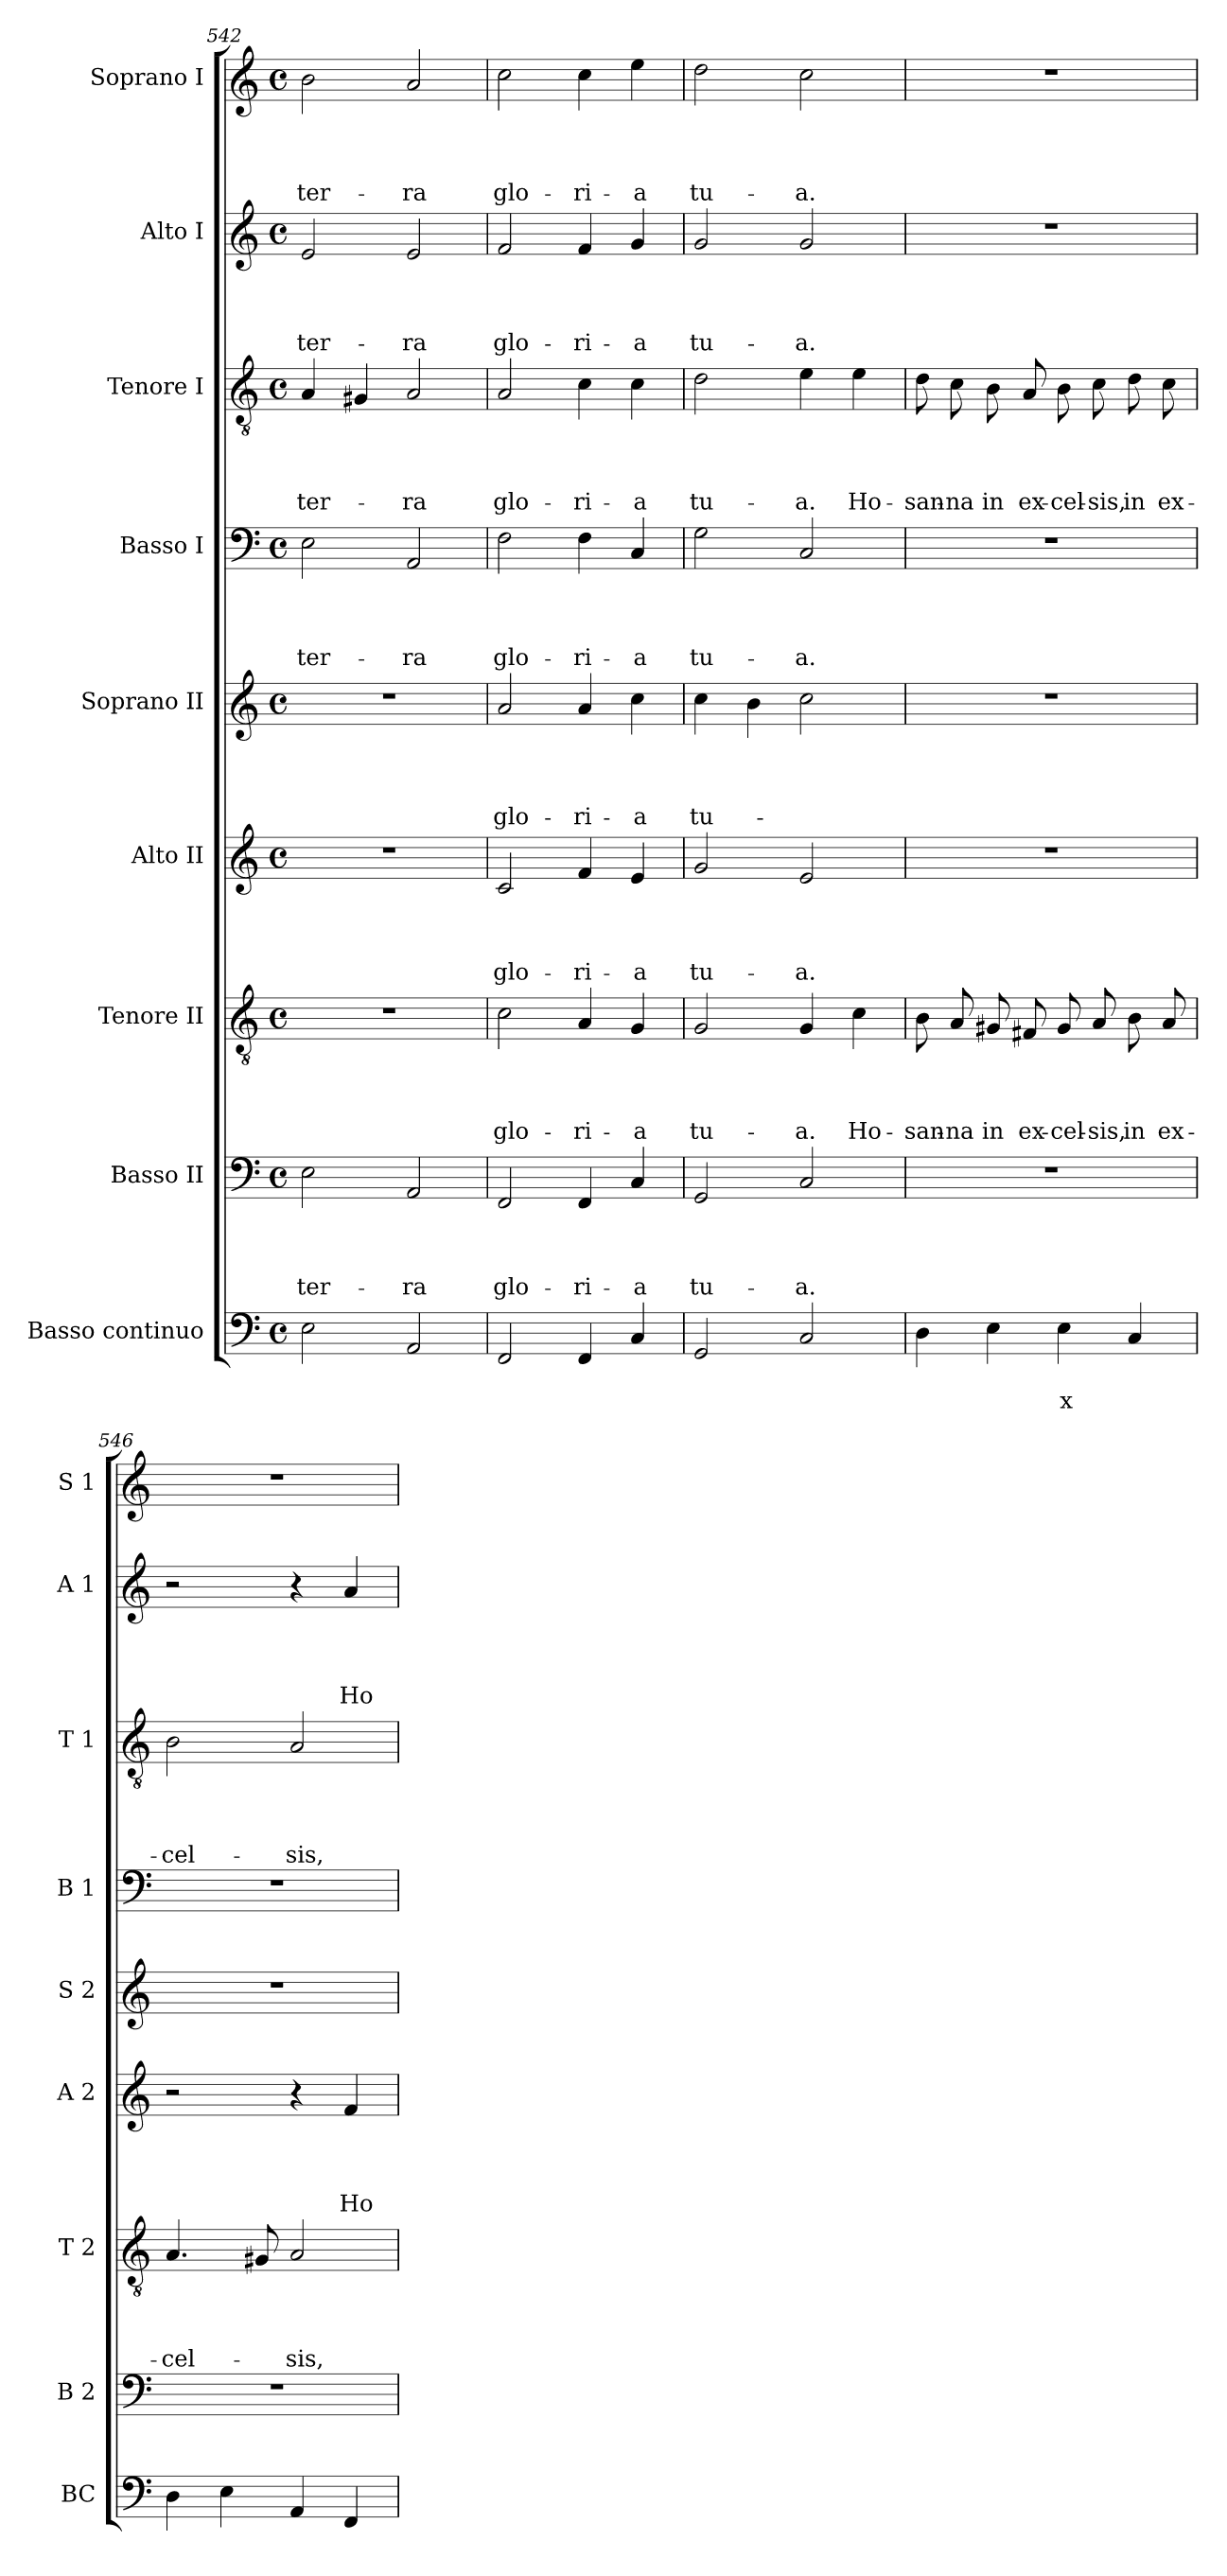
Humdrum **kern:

**kern	**text	**text	**kern	**text	**text	**text	**text	**kern	**text	**text	**text	**text	**kern	**text	**text	**text	**text	**kern	**text	**text	**text	**text	**kern	**text	**text	**text	**text	**kern	**text	**text	**text	**text	**kern	**text	**text	**text	**text	**kern	**text	**text	**text	**text
*part9	*part9	*part9	*part8	*part8	*part8	*part8	*part8	*part7	*part7	*part7	*part7	*part7	*part6	*part6	*part6	*part6	*part6	*part5	*part5	*part5	*part5	*part5	*part4	*part4	*part4	*part4	*part4	*part3	*part3	*part3	*part3	*part3	*part2	*part2	*part2	*part2	*part2	*part1	*part1	*part1	*part1	*part1
*staff9	*staff9	*staff9	*staff8	*staff8	*staff8	*staff8	*staff8	*staff7	*staff7	*staff7	*staff7	*staff7	*staff6	*staff6	*staff6	*staff6	*staff6	*staff5	*staff5	*staff5	*staff5	*staff5	*staff4	*staff4	*staff4	*staff4	*staff4	*staff3	*staff3	*staff3	*staff3	*staff3	*staff2	*staff2	*staff2	*staff2	*staff2	*staff1	*staff1	*staff1	*staff1	*staff1
*I"Basso continuo	*	*	*I"Basso II	*	*	*	*	*I"Tenore II	*	*	*	*	*I"Alto II	*	*	*	*	*I"Soprano II	*	*	*	*	*I"Basso I	*	*	*	*	*I"Tenore I	*	*	*	*	*I"Alto I	*	*	*	*	*I"Soprano I	*	*	*	*
*I'BC	*	*	*I'B 2	*	*	*	*	*I'T 2	*	*	*	*	*I'A 2	*	*	*	*	*I'S 2	*	*	*	*	*I'B 1	*	*	*	*	*I'T 1	*	*	*	*	*I'A 1	*	*	*	*	*I'S 1	*	*	*	*
*clefF4	*	*	*clefF4	*	*	*	*	*clefGv2	*	*	*	*	*clefG2	*	*	*	*	*clefG2	*	*	*	*	*clefF4	*	*	*	*	*clefGv2	*	*	*	*	*clefG2	*	*	*	*	*clefG2	*	*	*	*
*k[]	*	*	*k[]	*	*	*	*	*k[]	*	*	*	*	*k[]	*	*	*	*	*k[]	*	*	*	*	*k[]	*	*	*	*	*k[]	*	*	*	*	*k[]	*	*	*	*	*k[]	*	*	*	*
*C:	*	*	*C:	*	*	*	*	*C:	*	*	*	*	*C:	*	*	*	*	*C:	*	*	*	*	*C:	*	*	*	*	*C:	*	*	*	*	*C:	*	*	*	*	*C:	*	*	*	*
*M4/4	*	*	*M4/4	*	*	*	*	*M4/4	*	*	*	*	*M4/4	*	*	*	*	*M4/4	*	*	*	*	*M4/4	*	*	*	*	*M4/4	*	*	*	*	*M4/4	*	*	*	*	*M4/4	*	*	*	*
*met(c)	*	*	*met(c)	*	*	*	*	*met(c)	*	*	*	*	*met(c)	*	*	*	*	*met(c)	*	*	*	*	*met(c)	*	*	*	*	*met(c)	*	*	*	*	*met(c)	*	*	*	*	*met(c)	*	*	*	*
=542	=542	=542	=542	=542	=542	=542	=542	=542	=542	=542	=542	=542	=542	=542	=542	=542	=542	=542	=542	=542	=542	=542	=542	=542	=542	=542	=542	=542	=542	=542	=542	=542	=542	=542	=542	=542	=542	=542	=542	=542	=542	=542
!	!	!	!	!	!	!	!LO:LY:b	!	!	!	!	!	!	!	!	!	!	!	!	!	!	!	!	!	!	!	!LO:LY:b	!	!	!	!	!LO:LY:b	!	!	!	!	!LO:LY:b	!	!	!	!	!LO:LY:b
2E\	.	.	2E\	.	.	.	ter-	1r	.	.	.	.	1r	.	.	.	.	1r	.	.	.	.	2E\	.	.	.	ter-	4A/	.	.	.	ter-	2e/	.	.	.	ter-	2b\	.	.	.	ter-
.	.	.	.	.	.	.	.	.	.	.	.	.	.	.	.	.	.	.	.	.	.	.	.	.	.	.	.	4G#X/	.	.	.	.	.	.	.	.	.	.	.	.	.	.
!	!	!	!	!	!	!	!LO:LY:b	!	!	!	!	!	!	!	!	!	!	!	!	!	!	!	!	!	!	!	!LO:LY:b	!	!	!	!	!LO:LY:b	!	!	!	!	!LO:LY:b	!	!	!	!	!LO:LY:b
2AA/	.	.	2AA/	.	.	.	-ra	.	.	.	.	.	.	.	.	.	.	.	.	.	.	.	2AA/	.	.	.	-ra	2A/	.	.	.	-ra	2e/	.	.	.	-ra	2a/	.	.	.	-ra
=543	=543	=543	=543	=543	=543	=543	=543	=543	=543	=543	=543	=543	=543	=543	=543	=543	=543	=543	=543	=543	=543	=543	=543	=543	=543	=543	=543	=543	=543	=543	=543	=543	=543	=543	=543	=543	=543	=543	=543	=543	=543	=543
!	!	!	!	!	!	!	!LO:LY:b	!	!	!	!	!LO:LY:b	!	!	!	!	!LO:LY:b	!	!	!	!	!LO:LY:b	!	!	!	!	!LO:LY:b	!	!	!	!	!LO:LY:b	!	!	!	!	!LO:LY:b	!	!	!	!	!LO:LY:b
2FF/	.	.	2FF/	.	.	.	glo-	2c\	.	.	.	glo-	2c/	.	.	.	glo-	2a/	.	.	.	glo-	2F\	.	.	.	glo-	2A/	.	.	.	glo-	2f/	.	.	.	glo-	2cc\	.	.	.	glo-
!	!	!	!	!	!	!	!LO:LY:b	!	!	!	!	!LO:LY:b	!	!	!	!	!LO:LY:b	!	!	!	!	!LO:LY:b	!	!	!	!	!LO:LY:b	!	!	!	!	!LO:LY:b	!	!	!	!	!LO:LY:b	!	!	!	!	!LO:LY:b
4FF/	.	.	4FF/	.	.	.	-ri-	4A/	.	.	.	-ri-	4f/	.	.	.	-ri-	4a/	.	.	.	-ri-	4F\	.	.	.	-ri-	4c\	.	.	.	-ri-	4f/	.	.	.	-ri-	4cc\	.	.	.	-ri-
!	!	!	!	!	!	!	!LO:LY:b	!	!	!	!	!LO:LY:b	!	!	!	!	!LO:LY:b	!	!	!	!	!LO:LY:b	!	!	!	!	!LO:LY:b	!	!	!	!	!LO:LY:b	!	!	!	!	!LO:LY:b	!	!	!	!	!LO:LY:b
4C/	.	.	4C/	.	.	.	-a	4G/	.	.	.	-a	4e/	.	.	.	-a	4cc\	.	.	.	-a	4C/	.	.	.	-a	4c\	.	.	.	-a	4g/	.	.	.	-a	4ee\	.	.	.	-a
=544	=544	=544	=544	=544	=544	=544	=544	=544	=544	=544	=544	=544	=544	=544	=544	=544	=544	=544	=544	=544	=544	=544	=544	=544	=544	=544	=544	=544	=544	=544	=544	=544	=544	=544	=544	=544	=544	=544	=544	=544	=544	=544
!	!	!	!	!	!	!	!LO:LY:b	!	!	!	!	!LO:LY:b	!	!	!	!	!LO:LY:b	!	!	!	!	!LO:LY:b	!	!	!	!	!LO:LY:b	!	!	!	!	!LO:LY:b	!	!	!	!	!LO:LY:b	!	!	!	!	!LO:LY:b
2GG/	.	.	2GG/	.	.	.	tu-	2G/	.	.	.	tu-	2g/	.	.	.	tu-	4cc\	.	.	.	tu-	2G\	.	.	.	tu-	2d\	.	.	.	tu-	2g/	.	.	.	tu-	2dd\	.	.	.	tu-
.	.	.	.	.	.	.	.	.	.	.	.	.	.	.	.	.	.	4b\	.	.	.	.	.	.	.	.	.	.	.	.	.	.	.	.	.	.	.	.	.	.	.	.
!	!	!	!	!	!	!	!LO:LY:b	!	!	!	!	!LO:LY:b	!	!	!	!	!LO:LY:b	!	!	!	!	!	!	!	!	!	!LO:LY:b	!	!	!	!	!LO:LY:b	!	!	!	!	!LO:LY:b	!	!	!	!	!LO:LY:b
2C/	.	.	2C/	.	.	.	-a.	4G/	.	.	.	-a.	2e/	.	.	.	-a.	2cc\	.	.	.	.	2C/	.	.	.	-a.	4e\	.	.	.	-a.	2g/	.	.	.	-a.	2cc\	.	.	.	-a.
!	!	!	!	!	!	!	!	!	!	!	!	!LO:LY:b	!	!	!	!	!	!	!	!	!	!	!	!	!	!	!	!	!	!	!	!LO:LY:b	!	!	!	!	!	!	!	!	!	!
.	.	.	.	.	.	.	.	4c\	.	.	.	Ho-	.	.	.	.	.	.	.	.	.	.	.	.	.	.	.	4e\	.	.	.	Ho-	.	.	.	.	.	.	.	.	.	.
=545	=545	=545	=545	=545	=545	=545	=545	=545	=545	=545	=545	=545	=545	=545	=545	=545	=545	=545	=545	=545	=545	=545	=545	=545	=545	=545	=545	=545	=545	=545	=545	=545	=545	=545	=545	=545	=545	=545	=545	=545	=545	=545
!	!	!	!	!	!	!	!	!	!	!	!	!LO:LY:b	!	!	!	!	!	!	!	!	!	!	!	!	!	!	!	!	!	!	!	!LO:LY:b	!	!	!	!	!	!	!	!	!	!
4D\	.	.	1r	.	.	.	.	8B\	.	.	.	-san-	1r	.	.	.	.	1r	.	.	.	.	1r	.	.	.	.	8d\	.	.	.	-san-	1r	.	.	.	.	1r	.	.	.	.
!	!	!	!	!	!	!	!	!	!	!	!	!LO:LY:b	!	!	!	!	!	!	!	!	!	!	!	!	!	!	!	!	!	!	!	!LO:LY:b	!	!	!	!	!	!	!	!	!	!
.	.	.	.	.	.	.	.	8A/	.	.	.	-na	.	.	.	.	.	.	.	.	.	.	.	.	.	.	.	8c\	.	.	.	-na	.	.	.	.	.	.	.	.	.	.
!	!	!	!	!	!	!	!	!	!	!	!	!LO:LY:b	!	!	!	!	!	!	!	!	!	!	!	!	!	!	!	!	!	!	!	!LO:LY:b	!	!	!	!	!	!	!	!	!	!
4E\	.	.	.	.	.	.	.	8G#X/	.	.	.	in	.	.	.	.	.	.	.	.	.	.	.	.	.	.	.	8B\	.	.	.	in	.	.	.	.	.	.	.	.	.	.
!	!	!	!	!	!	!	!	!	!	!	!	!LO:LY:b	!	!	!	!	!	!	!	!	!	!	!	!	!	!	!	!	!	!	!	!LO:LY:b	!	!	!	!	!	!	!	!	!	!
.	.	.	.	.	.	.	.	8F#X/	.	.	.	ex-	.	.	.	.	.	.	.	.	.	.	.	.	.	.	.	8A/	.	.	.	ex-	.	.	.	.	.	.	.	.	.	.
!	!	!LO:LY:b	!	!	!	!	!	!	!	!	!	!LO:LY:b	!	!	!	!	!	!	!	!	!	!	!	!	!	!	!	!	!	!	!	!LO:LY:b	!	!	!	!	!	!	!	!	!	!
4E\	.	x	.	.	.	.	.	8G#/	.	.	.	-cel-	.	.	.	.	.	.	.	.	.	.	.	.	.	.	.	8B\	.	.	.	-cel-	.	.	.	.	.	.	.	.	.	.
!	!	!	!	!	!	!	!	!	!	!	!	!LO:LY:b	!	!	!	!	!	!	!	!	!	!	!	!	!	!	!	!	!	!	!	!LO:LY:b	!	!	!	!	!	!	!	!	!	!
.	.	.	.	.	.	.	.	8A/	.	.	.	-sis,	.	.	.	.	.	.	.	.	.	.	.	.	.	.	.	8c\	.	.	.	-sis,	.	.	.	.	.	.	.	.	.	.
!	!	!	!	!	!	!	!	!	!	!	!	!LO:LY:b	!	!	!	!	!	!	!	!	!	!	!	!	!	!	!	!	!	!	!	!LO:LY:b	!	!	!	!	!	!	!	!	!	!
4C/	.	.	.	.	.	.	.	8B\	.	.	.	in	.	.	.	.	.	.	.	.	.	.	.	.	.	.	.	8d\	.	.	.	in	.	.	.	.	.	.	.	.	.	.
!	!	!	!	!	!	!	!	!	!	!	!	!LO:LY:b	!	!	!	!	!	!	!	!	!	!	!	!	!	!	!	!	!	!	!	!LO:LY:b	!	!	!	!	!	!	!	!	!	!
.	.	.	.	.	.	.	.	8A/	.	.	.	ex-	.	.	.	.	.	.	.	.	.	.	.	.	.	.	.	8c\	.	.	.	ex-	.	.	.	.	.	.	.	.	.	.
!!LO:PB:g=z
=546	=546	=546	=546	=546	=546	=546	=546	=546	=546	=546	=546	=546	=546	=546	=546	=546	=546	=546	=546	=546	=546	=546	=546	=546	=546	=546	=546	=546	=546	=546	=546	=546	=546	=546	=546	=546	=546	=546	=546	=546	=546	=546
!	!	!	!	!	!	!	!	!	!	!	!	!LO:LY:b	!	!	!	!	!	!	!	!	!	!	!	!	!	!	!	!	!	!	!	!LO:LY:b	!	!	!	!	!	!	!	!	!	!
4D\	.	.	1r	.	.	.	.	4.A/	.	.	.	-cel-	2r	.	.	.	.	1r	.	.	.	.	1r	.	.	.	.	2B\	.	.	.	-cel-	2r	.	.	.	.	1r	.	.	.	.
4E\	.	.	.	.	.	.	.	.	.	.	.	.	.	.	.	.	.	.	.	.	.	.	.	.	.	.	.	.	.	.	.	.	.	.	.	.	.	.	.	.	.	.
.	.	.	.	.	.	.	.	8G#X/	.	.	.	.	.	.	.	.	.	.	.	.	.	.	.	.	.	.	.	.	.	.	.	.	.	.	.	.	.	.	.	.	.	.
!	!	!	!	!	!	!	!	!	!	!	!	!LO:LY:b	!	!	!	!	!	!	!	!	!	!	!	!	!	!	!	!	!	!	!	!LO:LY:b	!	!	!	!	!	!	!	!	!	!
4AA/	.	.	.	.	.	.	.	2A/	.	.	.	-sis,	4r	.	.	.	.	.	.	.	.	.	.	.	.	.	.	2A/	.	.	.	-sis,	4r	.	.	.	.	.	.	.	.	.
!	!	!	!	!	!	!	!	!	!	!	!	!	!	!	!	!	!LO:LY:b	!	!	!	!	!	!	!	!	!	!	!	!	!	!	!	!	!	!	!	!LO:LY:b	!	!	!	!	!
4FF/	.	.	.	.	.	.	.	.	.	.	.	.	4f/	.	.	.	Ho-	.	.	.	.	.	.	.	.	.	.	.	.	.	.	.	4a/	.	.	.	Ho-	.	.	.	.	.
=	=	=	=	=	=	=	=	=	=	=	=	=	=	=	=	=	=	=	=	=	=	=	=	=	=	=	=	=	=	=	=	=	=	=	=	=	=	=	=	=	=	=
*-	*-	*-	*-	*-	*-	*-	*-	*-	*-	*-	*-	*-	*-	*-	*-	*-	*-	*-	*-	*-	*-	*-	*-	*-	*-	*-	*-	*-	*-	*-	*-	*-	*-	*-	*-	*-	*-	*-	*-	*-	*-	*-
